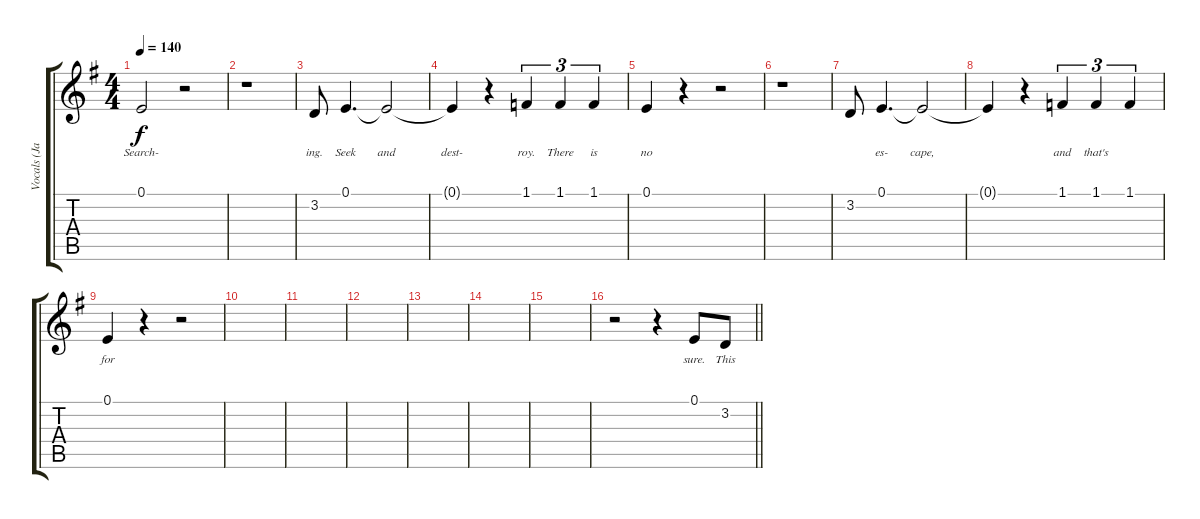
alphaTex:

\track ("Vocals (James Hetfield)" "Vocals (Ja") {instrument stringensemble1}
\staff {score tabs}
\tuning (E4 B3 G3 D3 A2 E2) {hide}
\ts (4 4)
\tempo 140
\clef g2
\ks eminor
0.1.2{lyrics (0 "Search-") lyrics (1 "") lyrics (2 "") lyrics (3 "") lyrics (4 "") dy f} r.2 |
r.1 |
3.2.8{lyrics (0 "ing.") lyrics (1 "") lyrics (2 "") lyrics (3 "") lyrics (4 "")} 0.1.4{d lyrics (0 "Seek") lyrics (1 "") lyrics (2 "") lyrics (3 "") lyrics (4 "")} 0.1{t}.2{lyrics (0 "and") lyrics (1 "") lyrics (2 "") lyrics (3 "") lyrics (4 "")} |
0.1{t}.4{lyrics (0 "dest-") lyrics (1 "") lyrics (2 "") lyrics (3 "") lyrics (4 "")} r.4 1.1.4{tu (3 2) lyrics (0 "roy.") lyrics (1 "") lyrics (2 "") lyrics (3 "") lyrics (4 "")} 1.1.4{tu (3 2) lyrics (0 "There") lyrics (1 "") lyrics (2 "") lyrics (3 "") lyrics (4 "")} 1.1.4{tu (3 2) lyrics (0 "is") lyrics (1 "") lyrics (2 "") lyrics (3 "") lyrics (4 "")} |
0.1.4{lyrics (0 "no") lyrics (1 "") lyrics (2 "") lyrics (3 "") lyrics (4 "")} r.4 r.2 |
r.1 |
3.2.8{lyrics (0 "") lyrics (1 "") lyrics (2 "") lyrics (3 "") lyrics (4 "")} 0.1.4{d lyrics (0 "es-") lyrics (1 "") lyrics (2 "") lyrics (3 "") lyrics (4 "")} 0.1{t}.2{lyrics (0 "cape,") lyrics (1 "") lyrics (2 "") lyrics (3 "") lyrics (4 "")} |
0.1{t}.4{lyrics (0 "") lyrics (1 "") lyrics (2 "") lyrics (3 "") lyrics (4 "")} r.4 1.1.4{tu (3 2) lyrics (0 "and") lyrics (1 "") lyrics (2 "") lyrics (3 "") lyrics (4 "")} 1.1.4{tu (3 2) lyrics (0 "that's") lyrics (1 "") lyrics (2 "") lyrics (3 "") lyrics (4 "")} 1.1.4{tu (3 2) lyrics (0 "") lyrics (1 "") lyrics (2 "") lyrics (3 "") lyrics (4 "")} |
0.1.4{lyrics (0 "for") lyrics (1 "") lyrics (2 "") lyrics (3 "") lyrics (4 "")} r.4 r.2 |
|
|
|
|
|
|
\barLineRight lightlight
r.2 r.4 0.1.8{lyrics (0 "sure.") lyrics (1 "") lyrics (2 "") lyrics (3 "") lyrics (4 "")} 3.2.8{lyrics (0 "This") lyrics (1 "") lyrics (2 "") lyrics (3 "") lyrics (4 "")}
